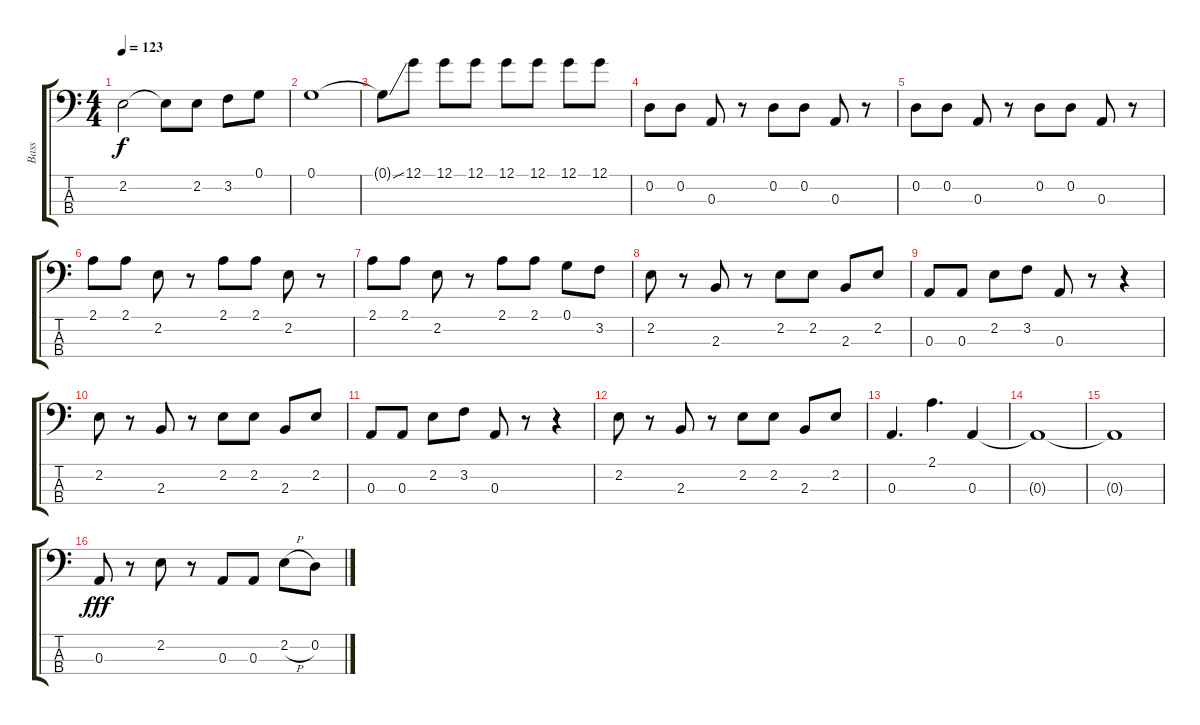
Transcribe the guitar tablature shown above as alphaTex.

\track ("Bass" "Bass") {instrument electricbassfinger}
\staff {score tabs}
\tuning (G2 D2 A1 E1) {hide}
\ts (4 4)
\tempo 123
\clef f4
\ks c
2.2{t}.2{dy f} 2.2{t}.8 2.2.8 3.2.8 0.1.8 |
0.1.1 |
0.1{ss t}.8 12.1.8 12.1.8 12.1.8 12.1.8 12.1.8 12.1.8 12.1.8 |
0.2.8 0.2.8 0.3.8 r.8 0.2.8 0.2.8 0.3.8 r.8 |
0.2.8 0.2.8 0.3.8 r.8 0.2.8 0.2.8 0.3.8 r.8 |
2.1.8 2.1.8 2.2.8 r.8 2.1.8 2.1.8 2.2.8 r.8 |
2.1.8 2.1.8 2.2.8 r.8 2.1.8 2.1.8 0.1.8 3.2.8 |
2.2.8 r.8 2.3.8 r.8 2.2.8 2.2.8 2.3.8 2.2.8 |
0.3.8 0.3.8 2.2.8 3.2.8 0.3.8 r.8 r.4 |
2.2.8 r.8 2.3.8 r.8 2.2.8 2.2.8 2.3.8 2.2.8 |
0.3.8 0.3.8 2.2.8 3.2.8 0.3.8 r.8 r.4 |
2.2.8 r.8 2.3.8 r.8 2.2.8 2.2.8 2.3.8 2.2.8 |
0.3.4{d} 2.1.4{d} 0.3.4 |
0.3{t}.1 |
0.3{t}.1 |
0.3.8{dy fff} r.8 2.2.8 r.8 0.3.8 0.3.8 2.2{h}.8 0.2.8
